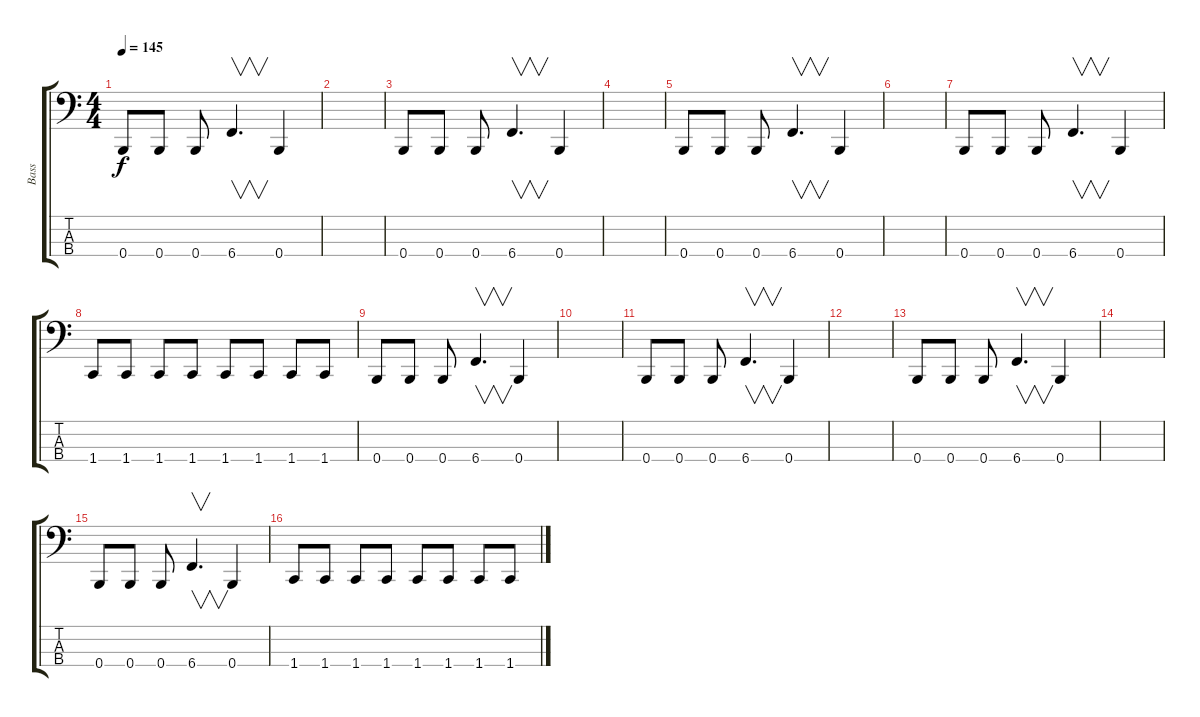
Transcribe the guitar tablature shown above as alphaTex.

\track ("Bass" "Bass") {instrument electricbassfinger}
\staff {score tabs}
\tuning (E2 B1 Gb1 B0) {hide}
\ts (4 4)
\tempo 145
\clef f4
\ks c
0.4.8{dy f} 0.4.8 0.4.8 6.4.4{v d} 0.4.4 |
|
0.4.8 0.4.8 0.4.8 6.4.4{v d} 0.4.4 |
|
0.4.8 0.4.8 0.4.8 6.4.4{v d} 0.4.4 |
|
0.4.8 0.4.8 0.4.8 6.4.4{v d} 0.4.4 |
1.4.8 1.4.8 1.4.8 1.4.8 1.4.8 1.4.8 1.4.8 1.4.8 |
0.4.8 0.4.8 0.4.8 6.4.4{v d} 0.4.4 |
|
0.4.8 0.4.8 0.4.8 6.4.4{v d} 0.4.4 |
|
0.4.8 0.4.8 0.4.8 6.4.4{v d} 0.4.4 |
|
0.4.8 0.4.8 0.4.8 6.4.4{v d} 0.4.4 |
1.4.8 1.4.8 1.4.8 1.4.8 1.4.8 1.4.8 1.4.8 1.4.8
